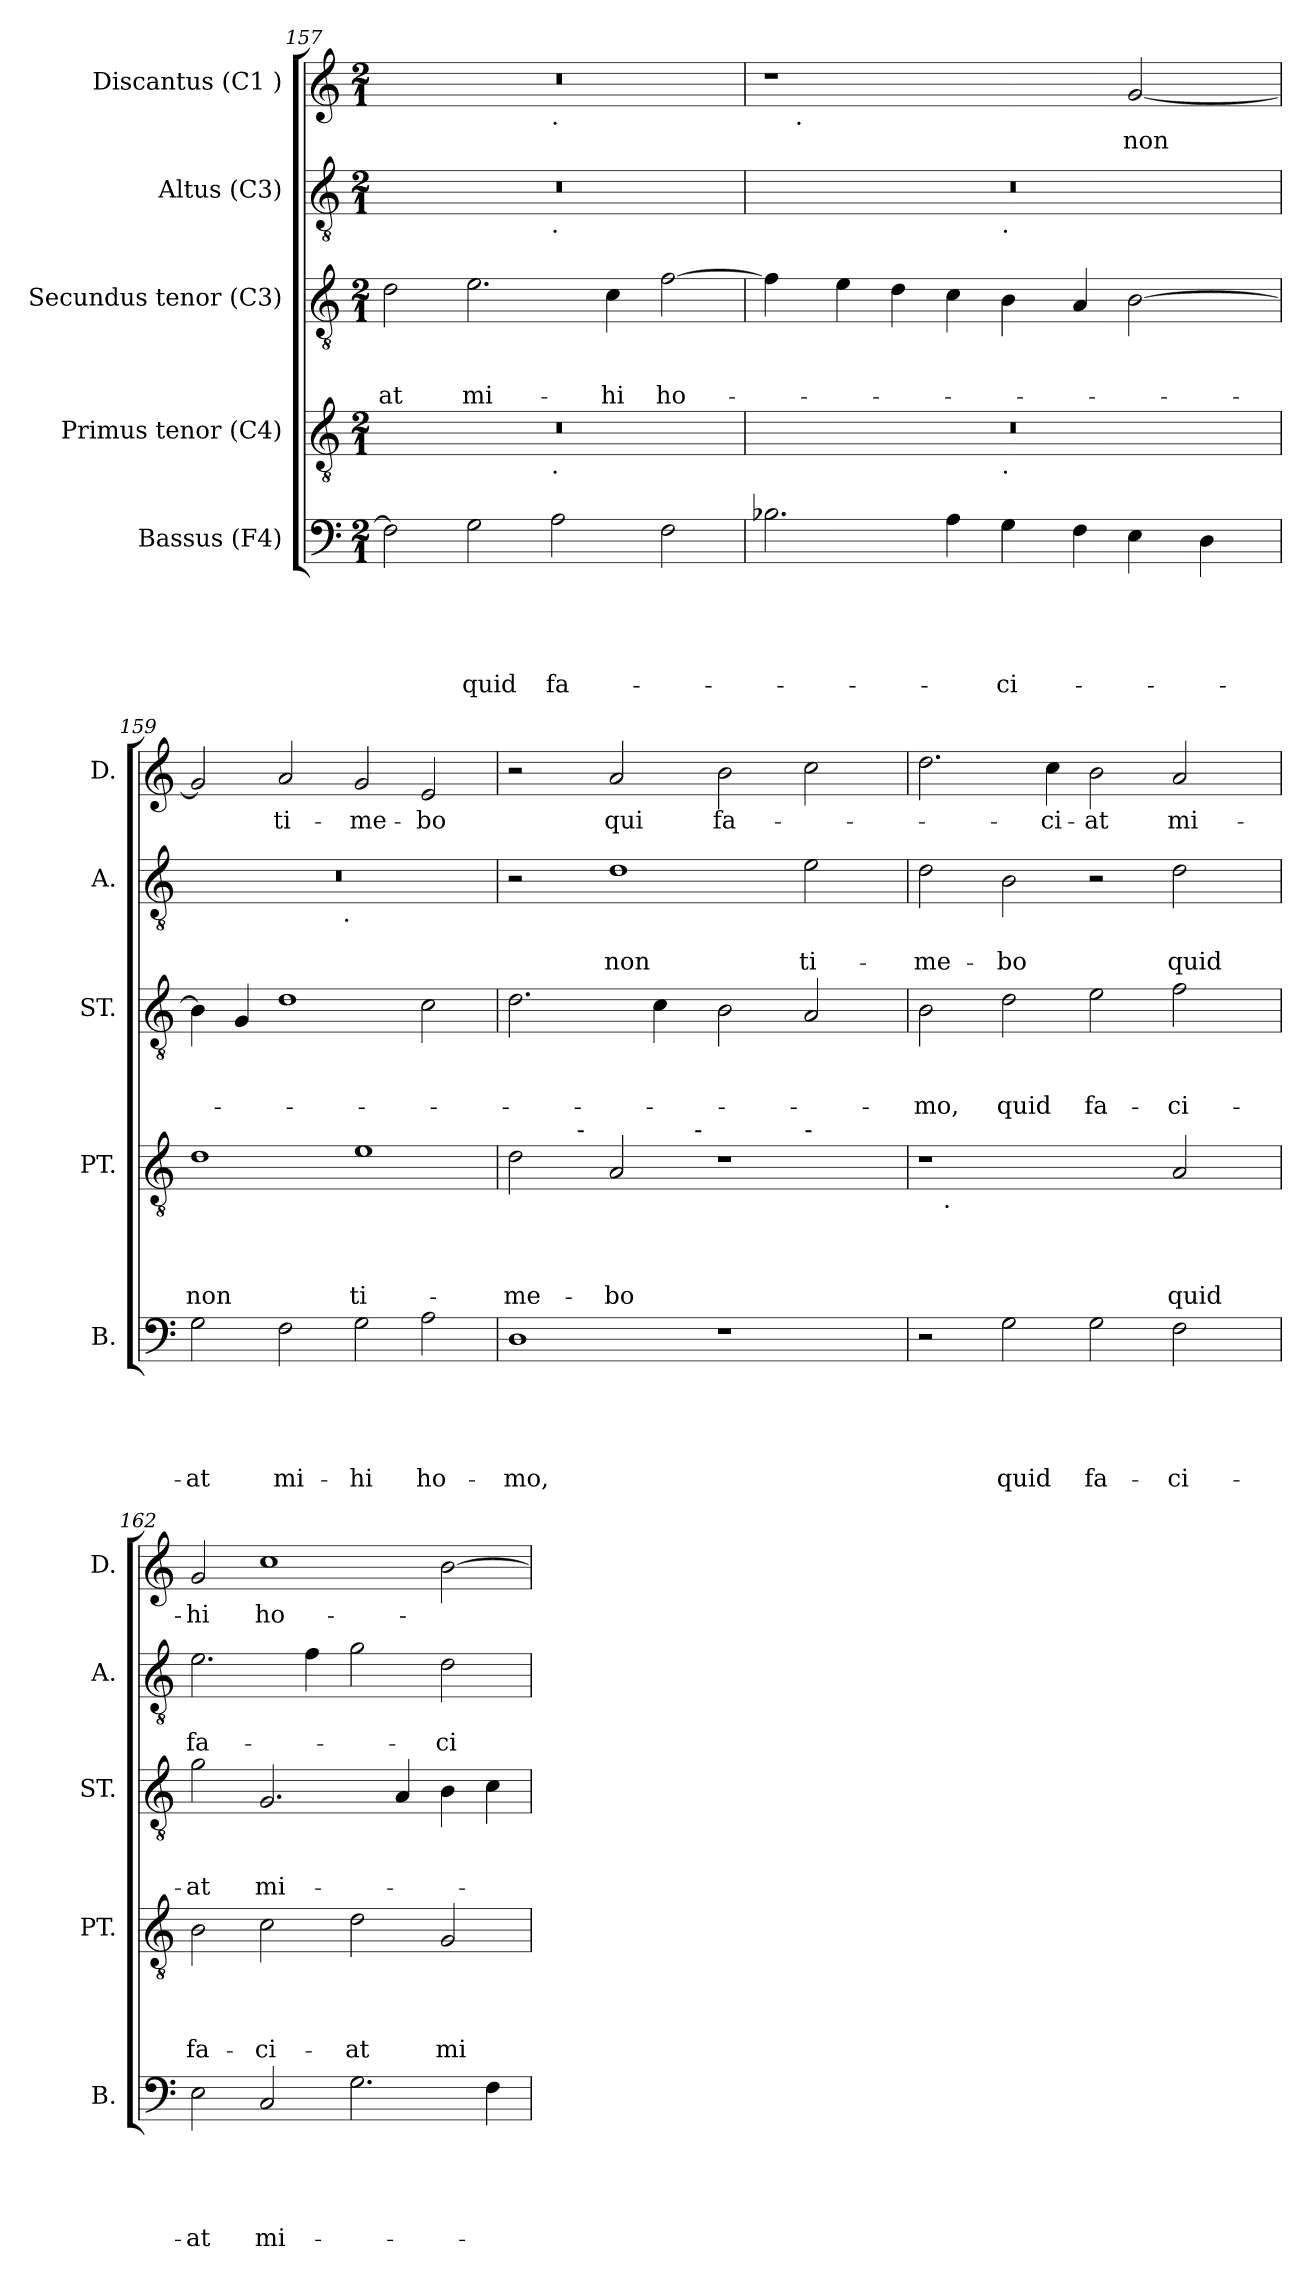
**kern	**text	**text	**text	**text	**text	**kern	**text	**text	**text	**text	**kern	**text	**text	**text	**kern	**text	**text	**kern	**text
*part5	*part5	*part5	*part5	*part5	*part5	*part4	*part4	*part4	*part4	*part4	*part3	*part3	*part3	*part3	*part2	*part2	*part2	*part1	*part1
*staff5	*staff5	*staff5	*staff5	*staff5	*staff5	*staff4	*staff4	*staff4	*staff4	*staff4	*staff3	*staff3	*staff3	*staff3	*staff2	*staff2	*staff2	*staff1	*staff1
*I"Bassus (F4)	*	*	*	*	*	*I"Primus tenor (C4)	*	*	*	*	*I"Secundus tenor (C3)	*	*	*	*I"Altus (C3)	*	*	*I"Discantus (C1 )	*
*I'B.	*	*	*	*	*	*I'PT.	*	*	*	*	*I'ST.	*	*	*	*I'A.	*	*	*I'D.	*
*clefF4	*	*	*	*	*	*clefGv2	*	*	*	*	*clefGv2	*	*	*	*clefGv2	*	*	*clefG2	*
*k[]	*	*	*	*	*	*k[]	*	*	*	*	*k[]	*	*	*	*k[]	*	*	*k[]	*
*C:	*	*	*	*	*	*C:	*	*	*	*	*C:	*	*	*	*C:	*	*	*C:	*
*M2/1	*	*	*	*	*	*M2/1	*	*	*	*	*M2/1	*	*	*	*M2/1	*	*	*M2/1	*
=157	=157	=157	=157	=157	=157	=157	=157	=157	=157	=157	=157	=157	=157	=157	=157	=157	=157	=157	=157
!	!	!	!	!	!	!	!	!	!	!	!	!	!	!LO:LY:b	!	!	!	!	!
*	*	*	*	*	*	*^	*	*	*	*	*	*	*	*	*^	*	*	*^	*
2F\]	.	.	.	.	.	0r	1ryy	.	.	.	.	2d\	.	.	-at	0r	1ryy	.	.	0r	1ryy	.
!	!	!	!	!	!LO:LY:b	!	!	!	!	!	!	!	!	!	!LO:LY:b	!	!	!	!	!	!	!
2G\	.	.	.	.	quid	.	.	.	.	.	.	2.e\	.	.	mi-	.	.	.	.	.	.	.
!	!	!	!	!	!	!	!	!	!	!	!	!	!	!	!	!	!	!	!	!	!LO:TX:b:t=.	!
!	!	!	!	!	!	!	!	!	!	!	!	!	!	!	!	!	!LO:TX:b:t=.	!	!	!	!	!
!	!	!	!	!	!	!	!LO:TX:b:t=.	!	!	!	!	!	!	!	!	!	!	!	!	!	!	!
!	!	!	!	!	!LO:LY:b	!	!	!	!	!	!	!	!	!	!	!	!	!	!	!	!	!
2A\	.	.	.	.	fa-	.	1ryy	.	.	.	.	.	.	.	.	.	1ryy	.	.	.	1ryy	.
!	!	!	!	!	!	!	!	!	!	!	!	!	!	!	!LO:LY:b	!	!	!	!	!	!	!
.	.	.	.	.	.	.	.	.	.	.	.	4c\	.	.	-hi	.	.	.	.	.	.	.
!	!	!	!	!	!	!	!	!	!	!	!	!	!	!	!LO:LY:b	!	!	!	!	!	!	!
2F\	.	.	.	.	.	.	.	.	.	.	.	[>2f\	.	.	ho-	.	.	.	.	.	.	.
=158	=158	=158	=158	=158	=158	=158	=158	=158	=158	=158	=158	=158	=158	=158	=158	=158	=158	=158	=158	=158	=158	=158
2.B-\	.	.	.	.	.	0r	1ryy	.	.	.	.	4f\]	.	.	.	0r	1ryy	.	.	1r	16.ryy	.
!	!	!	!	!	!	!	!	!	!	!	!	!	!	!	!	!	!	!	!	!	!LO:TX:b:t=.	!
.	.	.	.	.	.	.	.	.	.	.	.	.	.	.	.	.	.	.	.	.	1ryy	.
.	.	.	.	.	.	.	.	.	.	.	.	4e\	.	.	.	.	.	.	.	.	.	.
.	.	.	.	.	.	.	.	.	.	.	.	4d\	.	.	.	.	.	.	.	.	.	.
4A\	.	.	.	.	.	.	.	.	.	.	.	4c\	.	.	.	.	.	.	.	.	.	.
!	!	!	!	!	!	!	!	!	!	!	!	!	!	!	!	!	!LO:TX:b:t=.	!	!	!	!	!
!	!	!	!	!	!	!	!LO:TX:b:t=.	!	!	!	!	!	!	!	!	!	!	!	!	!	!	!
!	!	!	!	!	!LO:LY:b	!	!	!	!	!	!	!	!	!	!	!	!	!	!	!	!	!
4G\	.	.	.	.	-ci-	.	1ryy	.	.	.	.	4B\	.	.	.	.	1ryy	.	.	2ryy	.	.
.	.	.	.	.	.	.	.	.	.	.	.	.	.	.	.	.	.	.	.	.	2ryy	.
4F\	.	.	.	.	.	.	.	.	.	.	.	4A/	.	.	.	.	.	.	.	.	.	.
!	!	!	!	!	!	!	!	!	!	!	!	!	!	!	!	!	!	!	!	!	!	!LO:LY:b
4E\	.	.	.	.	.	.	.	.	.	.	.	[>2B\	.	.	.	.	.	.	.	[<2g/	.	non
.	.	.	.	.	.	.	.	.	.	.	.	.	.	.	.	.	.	.	.	.	4ryy	.
4D\	.	.	.	.	.	.	.	.	.	.	.	.	.	.	.	.	.	.	.	.	.	.
.	.	.	.	.	.	.	.	.	.	.	.	.	.	.	.	.	.	.	.	.	8ryy	.
.	.	.	.	.	.	.	.	.	.	.	.	.	.	.	.	.	.	.	.	.	32ryy	.
=159	=159	=159	=159	=159	=159	=159	=159	=159	=159	=159	=159	=159	=159	=159	=159	=159	=159	=159	=159	=159	=159	=159
!	!	!	!	!	!LO:LY:b	!	!	!	!	!	!LO:LY:b	!	!	!	!	!	!	!	!	!	!	!
*	*	*	*	*	*	*v	*v	*	*	*	*	*	*	*	*	*	*	*	*	*v	*v	*
2G\	.	.	.	.	-at	1d	.	.	.	non	4B\]	.	.	.	0r	2ryy	.	.	2g/]	.
.	.	.	.	.	.	.	.	.	.	.	4G/	.	.	.	.	.	.	.	.	.
!	!	!	!	!	!LO:LY:b	!	!	!	!	!	!	!	!	!	!	!	!	!	!	!LO:LY:b
2F\	.	.	.	.	mi-	.	.	.	.	.	1d	.	.	.	.	4...ryy	.	.	2a/	ti-
!	!	!	!	!	!	!	!	!	!	!	!	!	!	!	!	!LO:TX:b:t=.	!	!	!	!
.	.	.	.	.	.	.	.	.	.	.	.	.	.	.	.	1ryy	.	.	.	.
!	!	!	!	!	!LO:LY:b	!	!	!	!	!LO:LY:b	!	!	!	!	!	!	!	!	!	!LO:LY:b
2G\	.	.	.	.	-hi	1e	.	.	.	ti-	.	.	.	.	.	.	.	.	2g/	-me-
!	!	!	!	!	!LO:LY:b	!	!	!	!	!	!	!	!	!	!	!	!	!	!	!LO:LY:b
2A\	.	.	.	.	ho-	.	.	.	.	.	2c\	.	.	.	.	.	.	.	2e/	-bo
.	.	.	.	.	.	.	.	.	.	.	.	.	.	.	.	32ryy	.	.	.	.
!!LO:PB:g=z
=160	=160	=160	=160	=160	=160	=160	=160	=160	=160	=160	=160	=160	=160	=160	=160	=160	=160	=160	=160	=160
!	!	!	!	!	!LO:LY:b	!	!	!	!	!LO:LY:b	!	!	!	!	!	!	!	!	!	!
*	*	*	*	*	*	*^	*	*	*	*	*	*	*	*	*	*	*	*	*	*
*	*	*	*	*	*	*	*^	*	*	*	*	*	*	*	*	*	*	*	*	*	*
*	*	*	*	*	*	*	*	*^	*	*	*	*	*	*	*	*	*v	*v	*	*	*	*
1D	.	.	.	.	-mo,	2d\	4ryy	2ryy	1.ryy	.	.	.	-me-	2.d\	.	.	.	2r	.	.	2r	.
.	.	.	.	.	.	.	16.ryy	.	.	.	.	.	.	.	.	.	.	.	.	.	.	.
!	!	!	!	!	!	!	!LO:TX:a:t=-	!	!	!	!	!	!	!	!	!	!	!	!	!	!	!
.	.	.	.	.	.	.	1ryy	.	.	.	.	.	.	.	.	.	.	.	.	.	.	.
!	!	!	!	!	!	!	!	!	!	!	!	!	!LO:LY:b	!	!	!	!	!	!	!LO:LY:b	!	!LO:LY:b
.	.	.	.	.	.	2A/	.	4ryy	.	.	.	.	-bo	.	.	.	.	1d	.	non	2a/	qui
.	.	.	.	.	.	.	.	8ryy	.	.	.	.	.	4c\	.	.	.	.	.	.	.	.
.	.	.	.	.	.	.	.	32ryy	.	.	.	.	.	.	.	.	.	.	.	.	.	.
!	!	!	!	!	!	!	!	!LO:TX:a:t=-	!	!	!	!	!	!	!	!	!	!	!	!	!	!
.	.	.	.	.	.	.	.	1ryy	.	.	.	.	.	.	.	.	.	.	.	.	.	.
!	!	!	!	!	!	!	!	!	!	!	!	!	!	!	!	!	!	!	!	!	!	!LO:LY:b
1r	.	.	.	.	.	1r	.	.	.	.	.	.	.	2B\	.	.	.	.	.	.	2b\	fa-
.	.	.	.	.	.	.	2ryy	.	.	.	.	.	.	.	.	.	.	.	.	.	.	.
!	!	!	!	!	!	!	!	!	!LO:TX:a:t=-	!	!	!	!	!	!	!	!	!	!	!	!	!
!	!	!	!	!	!	!	!	!	!	!	!	!	!	!	!	!	!	!	!	!LO:LY:b	!	!
.	.	.	.	.	.	.	.	.	2ryy	.	.	.	.	2A/	.	.	.	2e\	.	ti-	2cc\	.
.	.	.	.	.	.	.	8ryy	.	.	.	.	.	.	.	.	.	.	.	.	.	.	.
.	.	.	.	.	.	.	.	16.ryy	.	.	.	.	.	.	.	.	.	.	.	.	.	.
.	.	.	.	.	.	.	32ryy	.	.	.	.	.	.	.	.	.	.	.	.	.	.	.
=161	=161	=161	=161	=161	=161	=161	=161	=161	=161	=161	=161	=161	=161	=161	=161	=161	=161	=161	=161	=161	=161	=161
!	!	!	!	!	!	!	!	!	!	!	!	!	!	!	!	!	!LO:LY:b	!	!	!LO:LY:b	!	!
*	*	*	*	*	*	*	*v	*v	*v	*	*	*	*	*	*	*	*	*	*	*	*	*
2r	.	.	.	.	.	1r	16.ryy	.	.	.	.	2B\	.	.	-mo,	2d\	.	-me-	2.dd\	.
!	!	!	!	!	!	!	!LO:TX:b:t=.	!	!	!	!	!	!	!	!	!	!	!	!	!
.	.	.	.	.	.	.	1ryy	.	.	.	.	.	.	.	.	.	.	.	.	.
!	!	!	!	!	!LO:LY:b	!	!	!	!	!	!	!	!	!	!LO:LY:b	!	!	!LO:LY:b	!	!
2G\	.	.	.	.	quid	.	.	.	.	.	.	2d\	.	.	quid	2B\	.	-bo	.	.
!	!	!	!	!	!	!	!	!	!	!	!	!	!	!	!	!	!	!	!	!LO:LY:b
.	.	.	.	.	.	.	.	.	.	.	.	.	.	.	.	.	.	.	4cc\	-ci-
!	!	!	!	!	!LO:LY:b	!	!	!	!	!	!	!	!	!	!LO:LY:b	!	!	!	!	!LO:LY:b
2G\	.	.	.	.	fa-	2ryy	.	.	.	.	.	2e\	.	.	fa-	2r	.	.	2b\	-at
.	.	.	.	.	.	.	2ryy	.	.	.	.	.	.	.	.	.	.	.	.	.
!	!	!	!	!	!LO:LY:b	!	!	!	!	!	!LO:LY:b	!	!	!	!LO:LY:b	!	!	!LO:LY:b	!	!LO:LY:b
2F\	.	.	.	.	-ci-	2A/	.	.	.	.	quid	2f\	.	.	-ci-	2d\	.	quid	2a/	mi-
.	.	.	.	.	.	.	4ryy	.	.	.	.	.	.	.	.	.	.	.	.	.
.	.	.	.	.	.	.	8ryy	.	.	.	.	.	.	.	.	.	.	.	.	.
.	.	.	.	.	.	.	32ryy	.	.	.	.	.	.	.	.	.	.	.	.	.
=162	=162	=162	=162	=162	=162	=162	=162	=162	=162	=162	=162	=162	=162	=162	=162	=162	=162	=162	=162	=162
!	!	!	!	!	!LO:LY:b	!	!	!	!	!	!LO:LY:b	!	!	!	!LO:LY:b	!	!	!LO:LY:b	!	!LO:LY:b
*	*	*	*	*	*	*v	*v	*	*	*	*	*	*	*	*	*	*	*	*	*
2E\	.	.	.	.	-at	2B\	.	.	.	fa-	2g\	.	.	-at	2.e\	.	fa-	2g/	-hi
!	!	!	!	!	!LO:LY:b	!	!	!	!	!LO:LY:b	!	!	!	!LO:LY:b	!	!	!	!	!LO:LY:b
2C/	.	.	.	.	mi-	2c\	.	.	.	-ci-	2.G/	.	.	mi-	.	.	.	1cc	ho-
.	.	.	.	.	.	.	.	.	.	.	.	.	.	.	4f\	.	.	.	.
!	!	!	!	!	!	!	!	!	!	!LO:LY:b	!	!	!	!	!	!	!	!	!
2.G\	.	.	.	.	.	2d\	.	.	.	-at	.	.	.	.	2g\	.	.	.	.
.	.	.	.	.	.	.	.	.	.	.	4A/	.	.	.	.	.	.	.	.
!	!	!	!	!	!	!	!	!	!	!LO:LY:b	!	!	!	!	!	!	!LO:LY:b	!	!
.	.	.	.	.	.	2G/	.	.	.	mi-	4B\	.	.	.	2d\	.	-ci-	[<2b\	.
4F\	.	.	.	.	.	.	.	.	.	.	4c\	.	.	.	.	.	.	.	.
=	=	=	=	=	=	=	=	=	=	=	=	=	=	=	=	=	=	=	=
*-	*-	*-	*-	*-	*-	*-	*-	*-	*-	*-	*-	*-	*-	*-	*-	*-	*-	*-	*-
